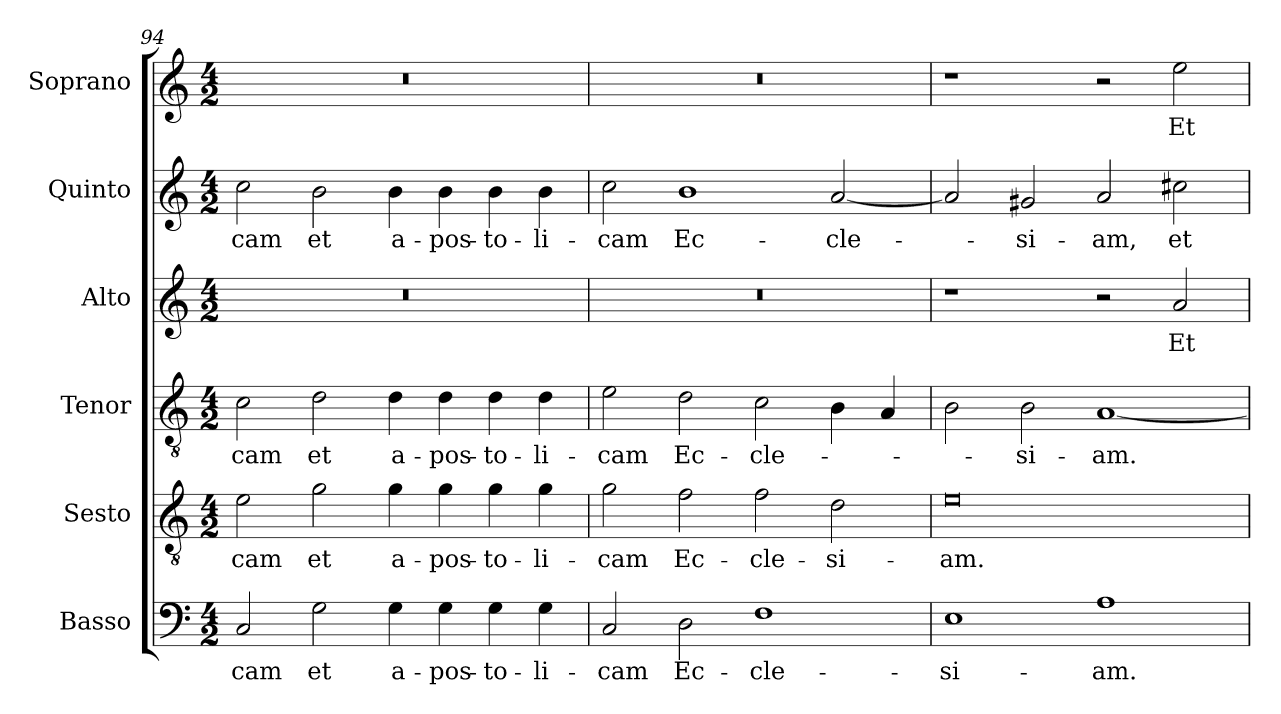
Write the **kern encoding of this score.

**kern	**text	**kern	**text	**kern	**text	**kern	**text	**kern	**text	**kern	**text
*part6	*part6	*part5	*part5	*part4	*part4	*part3	*part3	*part2	*part2	*part1	*part1
*staff6	*staff6	*staff5	*staff5	*staff4	*staff4	*staff3	*staff3	*staff2	*staff2	*staff1	*staff1
*I"Basso	*	*I"Sesto	*	*I"Tenor	*	*I"Alto	*	*I"Quinto	*	*I"Soprano	*
*	*	*	*	*I'T.	*	*I'A.	*	*	*	*I'Sop.	*
*clefF4	*	*clefGv2	*	*clefGv2	*	*clefG2	*	*clefG2	*	*clefG2	*
*	*	*ITrd7c12	*	*ITrd7c12	*	*	*	*	*	*	*
*k[]	*	*k[]	*	*k[]	*	*k[]	*	*k[]	*	*k[]	*
*C:	*	*C:	*	*C:	*	*C:	*	*C:	*	*C:	*
*M4/2	*	*M4/2	*	*M4/2	*	*M4/2	*	*M4/2	*	*M4/2	*
=94	=94	=94	=94	=94	=94	=94	=94	=94	=94	=94	=94
!	!LO:LY:b:color=#000000	!	!	!	!	!	!	!	!	!	!
!	!	!	!LO:LY:b:color=#000000	!	!	!	!	!	!	!	!
!	!	!	!	!	!LO:LY:b:color=#000000	!LO:N:vis=1	!	!	!	!	!
!	!	!	!	!	!	!	!	!	!LO:LY:b:color=#000000	!LO:N:vis=1	!
2Ci/	-cam	2Ei\	-cam	2Ci\	-cam	0r	.	2cci\	-cam	0r	.
!	!LO:LY:b:color=#000000	!	!	!	!	!	!	!	!	!	!
!	!	!	!LO:LY:b:color=#000000	!	!	!	!	!	!	!	!
!	!	!	!	!	!LO:LY:b:color=#000000	!	!	!	!	!	!
!	!	!	!	!	!	!	!	!	!LO:LY:b:color=#000000	!	!
2Gi\	et	2Gi\	et	2Di\	et	.	.	2bi\	et	.	.
!	!LO:LY:b:color=#000000	!	!	!	!	!	!	!	!	!	!
!	!	!	!LO:LY:b:color=#000000	!	!	!	!	!	!	!	!
!	!	!	!	!	!LO:LY:b:color=#000000	!	!	!	!	!	!
!	!	!	!	!	!	!	!	!	!LO:LY:b:color=#000000	!	!
4Gi\	a-	4Gi\	a-	4Di\	a-	.	.	4bi\	a-	.	.
!	!LO:LY:b:color=#000000	!	!	!	!	!	!	!	!	!	!
!	!	!	!LO:LY:b:color=#000000	!	!	!	!	!	!	!	!
!	!	!	!	!	!LO:LY:b:color=#000000	!	!	!	!	!	!
!	!	!	!	!	!	!	!	!	!LO:LY:b:color=#000000	!	!
4Gi\	-pos-	4Gi\	-pos-	4Di\	-pos-	.	.	4bi\	-pos-	.	.
!	!LO:LY:b:color=#000000	!	!	!	!	!	!	!	!	!	!
!	!	!	!LO:LY:b:color=#000000	!	!	!	!	!	!	!	!
!	!	!	!	!	!LO:LY:b:color=#000000	!	!	!	!	!	!
!	!	!	!	!	!	!	!	!	!LO:LY:b:color=#000000	!	!
4Gi\	-to-	4Gi\	-to-	4Di\	-to-	.	.	4bi\	-to-	.	.
!	!LO:LY:b:color=#000000	!	!	!	!	!	!	!	!	!	!
!	!	!	!LO:LY:b:color=#000000	!	!	!	!	!	!	!	!
!	!	!	!	!	!LO:LY:b:color=#000000	!	!	!	!	!	!
!	!	!	!	!	!	!	!	!	!LO:LY:b:color=#000000	!	!
4Gi\	-li-	4Gi\	-li-	4Di\	-li-	.	.	4bi\	-li-	.	.
=95	=95	=95	=95	=95	=95	=95	=95	=95	=95	=95	=95
!	!LO:LY:b:color=#000000	!	!	!	!	!	!	!	!	!	!
!	!	!	!LO:LY:b:color=#000000	!	!	!	!	!	!	!	!
!	!	!	!	!	!LO:LY:b:color=#000000	!LO:N:vis=1	!	!	!	!	!
!	!	!	!	!	!	!	!	!	!LO:LY:b:color=#000000	!LO:N:vis=1	!
2Ci/	-cam	2Gi\	-cam	2Ei\	-cam	0r	.	2cci\	-cam	0r	.
!	!LO:LY:b:color=#000000	!	!	!	!	!	!	!	!	!	!
!	!	!	!LO:LY:b:color=#000000	!	!	!	!	!	!	!	!
!	!	!	!	!	!LO:LY:b:color=#000000	!	!	!	!	!	!
!	!	!	!	!	!	!	!	!	!LO:LY:b:color=#000000	!	!
2Di\	Ec-	2Fi\	Ec-	2Di\	Ec-	.	.	1bi	Ec-	.	.
!	!LO:LY:b:color=#000000	!	!	!	!	!	!	!	!	!	!
!	!	!	!LO:LY:b:color=#000000	!	!	!	!	!	!	!	!
!	!	!	!	!	!LO:LY:b:color=#000000	!	!	!	!	!	!
1Fi	-cle-	2Fi\	-cle-	2Ci\	-cle-	.	.	.	.	.	.
!	!	!	!LO:LY:b:color=#000000	!	!	!	!	!	!	!	!
!	!	!	!	!	!	!	!	!	!LO:LY:b:color=#000000	!	!
.	.	2Di\	-si-	4BBi\	.	.	.	[2ai/	-cle-	.	.
.	.	.	.	4AAi/	.	.	.	.	.	.	.
=96	=96	=96	=96	=96	=96	=96	=96	=96	=96	=96	=96
!	!LO:LY:b:color=#000000	!	!	!	!	!	!	!	!	!	!
!	!	!	!LO:LY:b:color=#000000	!	!	!	!	!	!	!	!
1Ei	-si-	0Ei	-am.	2BBi\	.	1r	.	2ai/]	.	1r	.
!	!	!	!	!	!LO:LY:b:color=#000000	!	!	!	!	!	!
!	!	!	!	!	!	!	!	!	!LO:LY:b:color=#000000	!	!
.	.	.	.	2BBi\	-si-	.	.	2g#Xi/	-si-	.	.
!	!LO:LY:b:color=#000000	!	!	!	!	!	!	!	!	!	!
!	!	!	!	!	!LO:LY:b:color=#000000	!	!	!	!	!	!
!	!	!	!	!	!	!	!	!	!LO:LY:b:color=#000000	!	!
1Ai	-am.	.	.	[1AAi	-am.	2r	.	2ai/	-am,	2r	.
!	!	!	!	!	!	!	!LO:LY:b:color=#000000	!	!	!	!
!	!	!	!	!	!	!	!	!	!LO:LY:b:color=#000000	!	!
!	!	!	!	!	!	!	!	!	!	!	!LO:LY:b:color=#000000
.	.	.	.	.	.	2ai/	Et	2cc#Xi\	et	2eei\	Et
=	=	=	=	=	=	=	=	=	=	=	=
*-	*-	*-	*-	*-	*-	*-	*-	*-	*-	*-	*-
